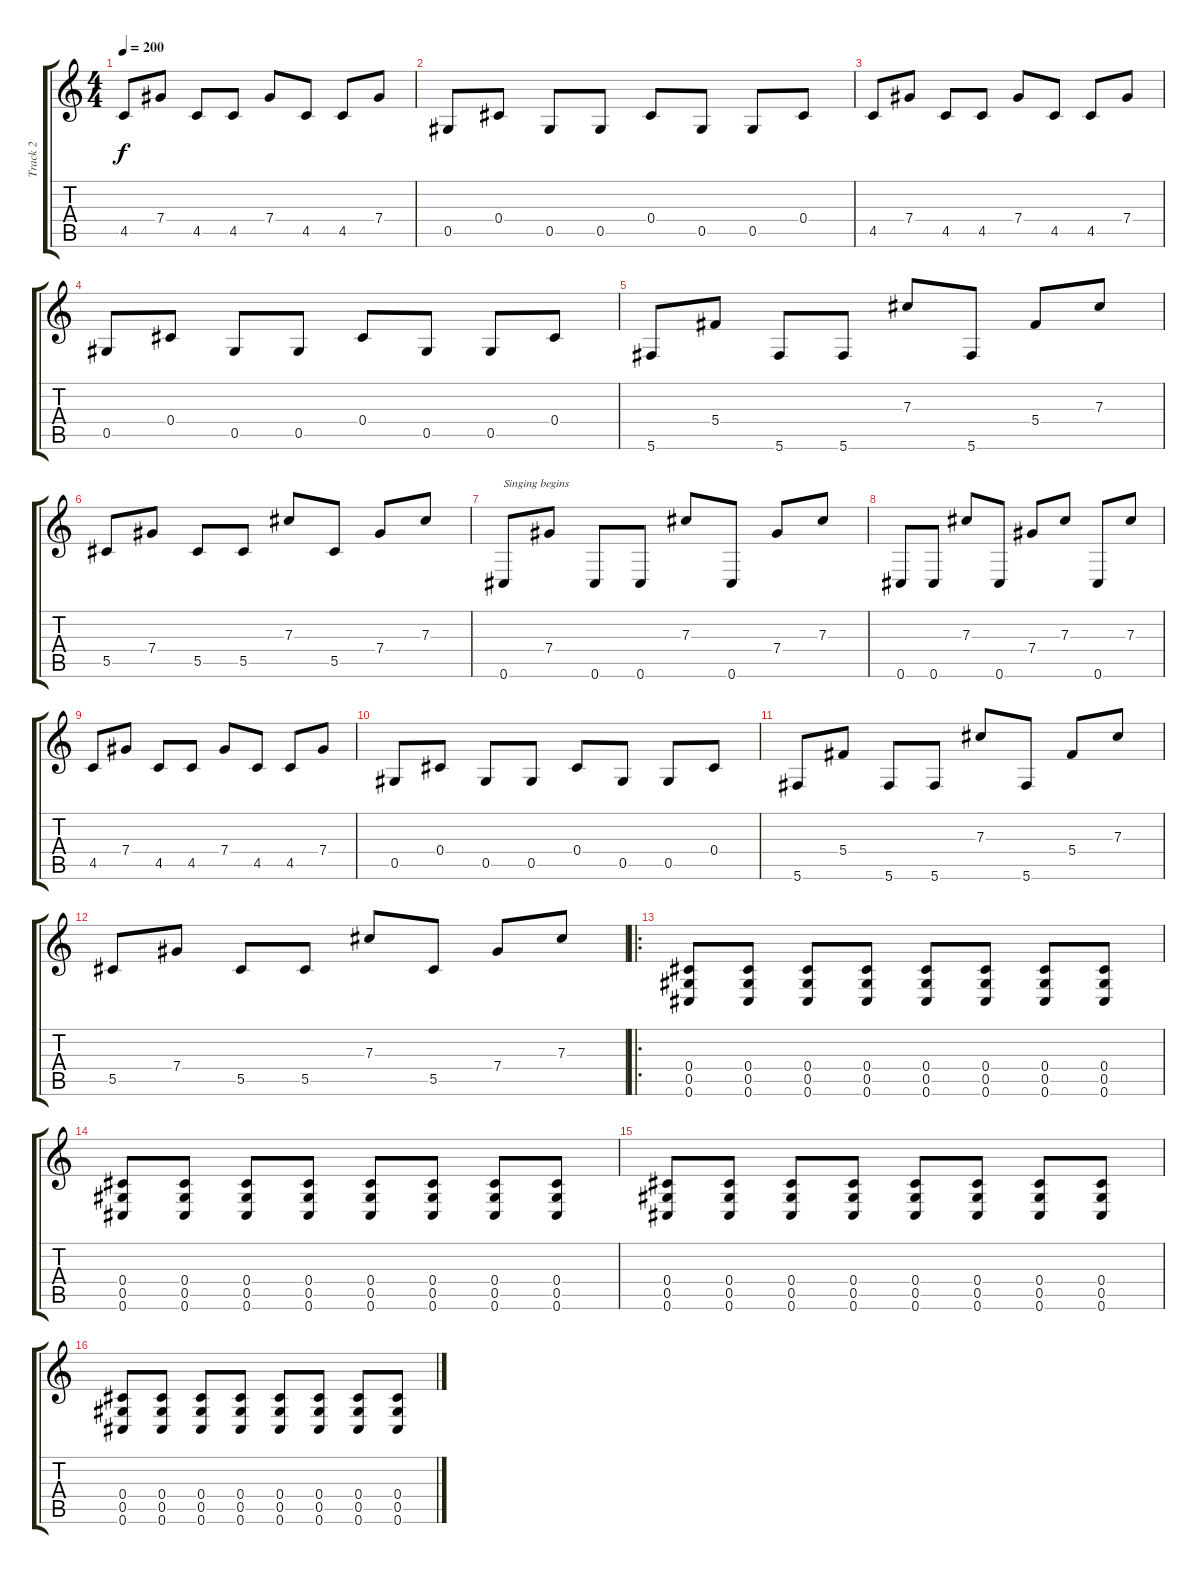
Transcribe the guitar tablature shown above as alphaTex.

\track ("Track 2" "Track 2") {instrument distortionguitar}
\staff {score tabs}
\tuning (Eb4 Bb3 Gb3 Db3 Ab2 Db2) {hide}
\ts (4 4)
\tempo 200
\clef g2
\ks c
4.5.8{dy f instrument electricguitarclean} 7.4.8 4.5.8 4.5.8 7.4.8 4.5.8 4.5.8 7.4.8 |
0.5.8 0.4.8 0.5.8 0.5.8 0.4.8 0.5.8 0.5.8 0.4.8 |
4.5.8 7.4.8 4.5.8 4.5.8 7.4.8 4.5.8 4.5.8 7.4.8 |
0.5.8 0.4.8 0.5.8 0.5.8 0.4.8 0.5.8 0.5.8 0.4.8 |
5.6.8 5.4.8 5.6.8 5.6.8 7.3.8 5.6.8 5.4.8 7.3.8 |
5.5.8 7.4.8 5.5.8 5.5.8 7.3.8 5.5.8 7.4.8 7.3.8 |
0.6.8{txt "Singing begins"} 7.4.8 0.6.8 0.6.8 7.3.8 0.6.8 7.4.8 7.3.8 |
0.6.8 0.6.8 7.3.8 0.6.8 7.4.8 7.3.8 0.6.8 7.3.8 |
4.5.8{instrument electricguitarclean} 7.4.8 4.5.8 4.5.8 7.4.8 4.5.8 4.5.8 7.4.8 |
0.5.8 0.4.8 0.5.8 0.5.8 0.4.8 0.5.8 0.5.8 0.4.8 |
5.6.8 5.4.8 5.6.8 5.6.8 7.3.8 5.6.8 5.4.8 7.3.8 |
5.5.8 7.4.8 5.5.8 5.5.8 7.3.8 5.5.8 7.4.8 7.3.8 |
\ro
(0.4 0.5 0.6).8{instrument distortionguitar} (0.4 0.5 0.6).8 (0.4 0.5 0.6).8 (0.4 0.5 0.6).8 (0.4 0.5 0.6).8 (0.4 0.5 0.6).8 (0.4 0.5 0.6).8 (0.4 0.5 0.6).8 |
(0.4 0.5 0.6).8 (0.4 0.5 0.6).8 (0.4 0.5 0.6).8 (0.4 0.5 0.6).8 (0.4 0.5 0.6).8 (0.4 0.5 0.6).8 (0.4 0.5 0.6).8 (0.4 0.5 0.6).8 |
(0.4 0.5 0.6).8 (0.4 0.5 0.6).8 (0.4 0.5 0.6).8 (0.4 0.5 0.6).8 (0.4 0.5 0.6).8 (0.4 0.5 0.6).8 (0.4 0.5 0.6).8 (0.4 0.5 0.6).8 |
(0.4 0.5 0.6).8 (0.4 0.5 0.6).8 (0.4 0.5 0.6).8 (0.4 0.5 0.6).8 (0.4 0.5 0.6).8 (0.4 0.5 0.6).8 (0.4 0.5 0.6).8 (0.4 0.5 0.6).8
